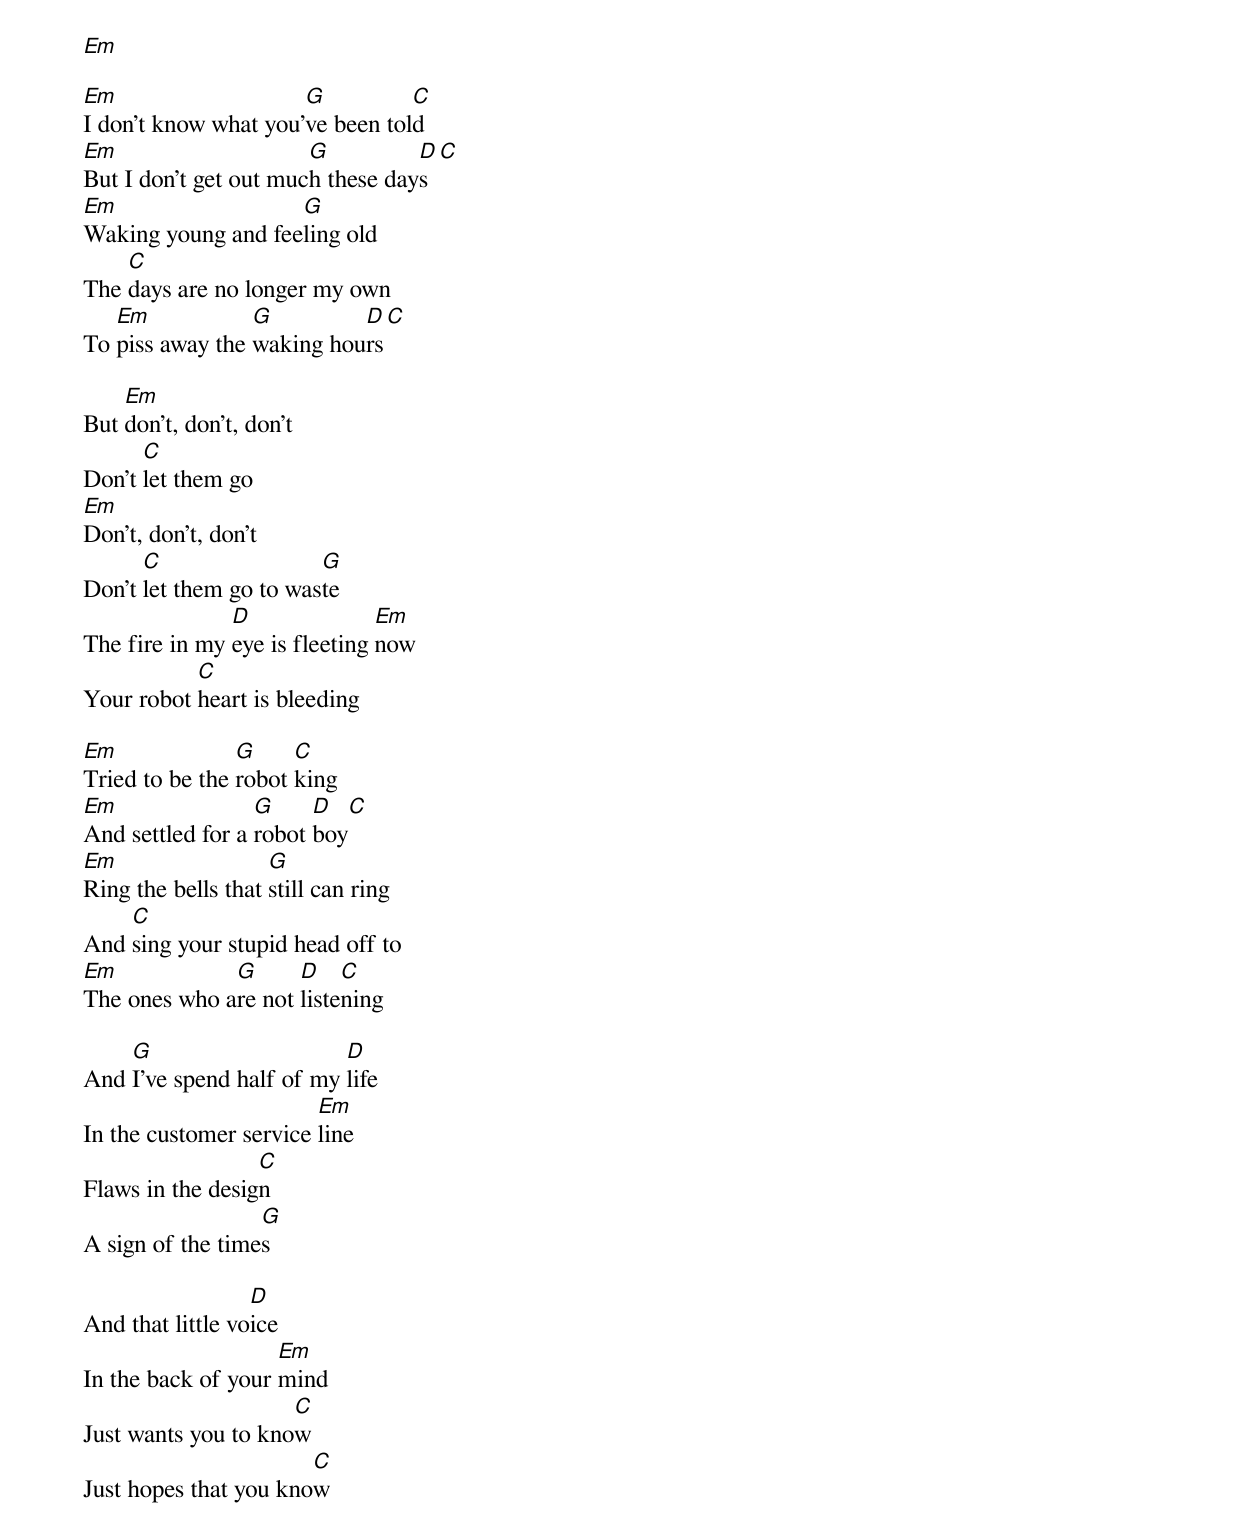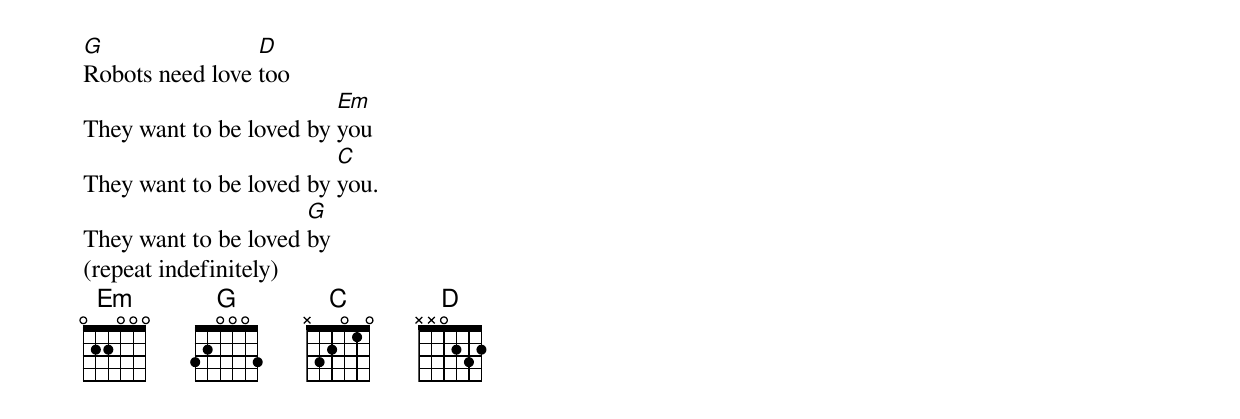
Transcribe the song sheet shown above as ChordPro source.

[Em]

[Em]I don’t know what you’[G]ve been tol[C]d
[Em]But I don’t get out muc[G]h these day[D]s[C]
[Em]Waking young and fee[G]ling old
The [C]days are no longer my own
To [Em]piss away the [G]waking hou[D]rs[C]

But [Em]don’t, don’t, don’t
Don’t [C]let them go
[Em]Don’t, don’t, don’t
Don’t [C]let them go to was[G]te
The fire in my [D]eye is fleeting [Em]now
Your robot [C]heart is bleeding

[Em]Tried to be the [G]robot [C]king
[Em]And settled for a [G]robot [D]boy[C]
[Em]Ring the bells that [G]still can ring
And [C]sing your stupid head off to
[Em]The ones who a[G]re not [D]liste[C]ning

And [G]I've spend half of my [D]life
In the customer service [Em]line
Flaws in the desig[C]n
A sign of the time[G]s

And that little vo[D]ice
In the back of your [Em]mind
Just wants you to kno[C]w
Just hopes that you kno[C]w

[G]Robots need love [D]too
They want to be loved by [Em]you
They want to be loved by [C]you.
They want to be loved [G]by
(repeat indefinitely)
